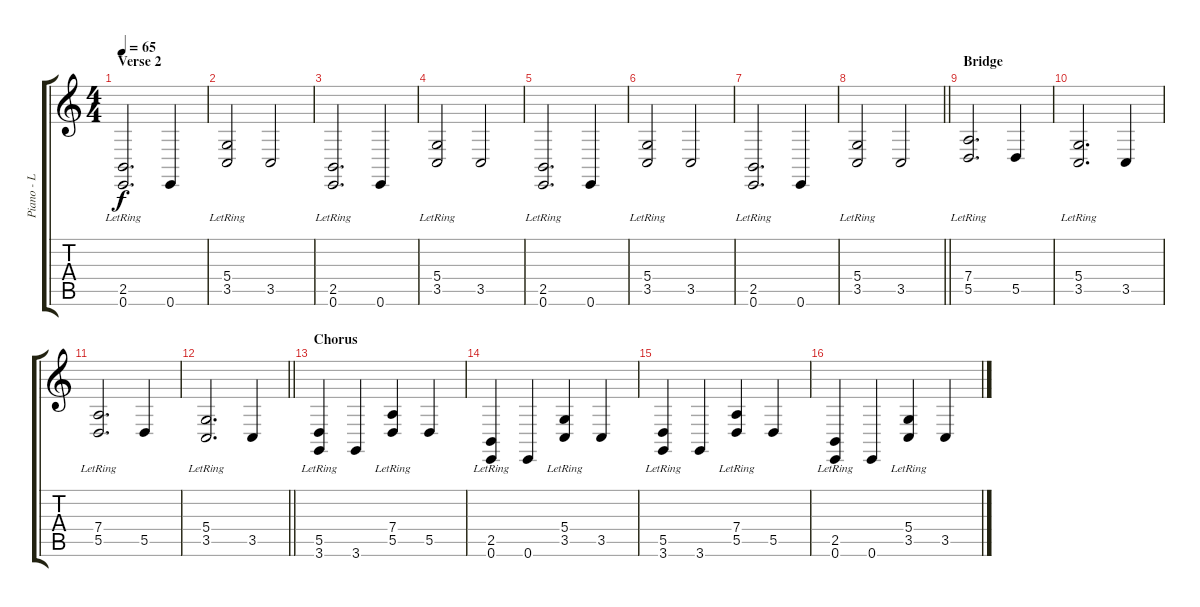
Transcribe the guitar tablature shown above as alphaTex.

\track ("Piano - L Hand" "Piano - L ") {instrument electricgrandpiano}
\staff {score tabs}
\tuning (E4 B3 G3 D3 A2 E2) {hide}
\ts (4 4)
\section ("" "Verse 2")
\tempo 65
\clef g2
\ks c
(2.5{lr} 0.6{lr}).2{d dy f} 0.6.4 |
(5.4{lr} 3.5{lr}).2 3.5.2 |
(2.5{lr} 0.6{lr}).2{d} 0.6.4 |
(5.4{lr} 3.5{lr}).2 3.5.2 |
(2.5{lr} 0.6{lr}).2{d} 0.6.4 |
(5.4{lr} 3.5{lr}).2 3.5.2 |
(2.5{lr} 0.6{lr}).2{d} 0.6.4 |
\barLineRight lightlight
(5.4{lr} 3.5{lr}).2 3.5.2 |
\section ("" "Bridge")
(7.4{lr} 5.5{lr}).2{d} 5.5.4 |
(5.4{lr} 3.5{lr}).2{d} 3.5.4 |
(7.4{lr} 5.5{lr}).2{d} 5.5.4 |
\barLineRight lightlight
(5.4{lr} 3.5{lr}).2{d} 3.5.4 |
\section ("" "Chorus")
(5.5{lr} 3.6{lr}).4 3.6.4 (7.4{lr} 5.5{lr}).4 5.5.4 |
(2.5{lr} 0.6{lr}).4 0.6.4 (5.4{lr} 3.5{lr}).4 3.5.4 |
(5.5{lr} 3.6{lr}).4 3.6.4 (7.4{lr} 5.5{lr}).4 5.5.4 |
(2.5{lr} 0.6{lr}).4 0.6.4 (5.4{lr} 3.5{lr}).4 3.5.4
